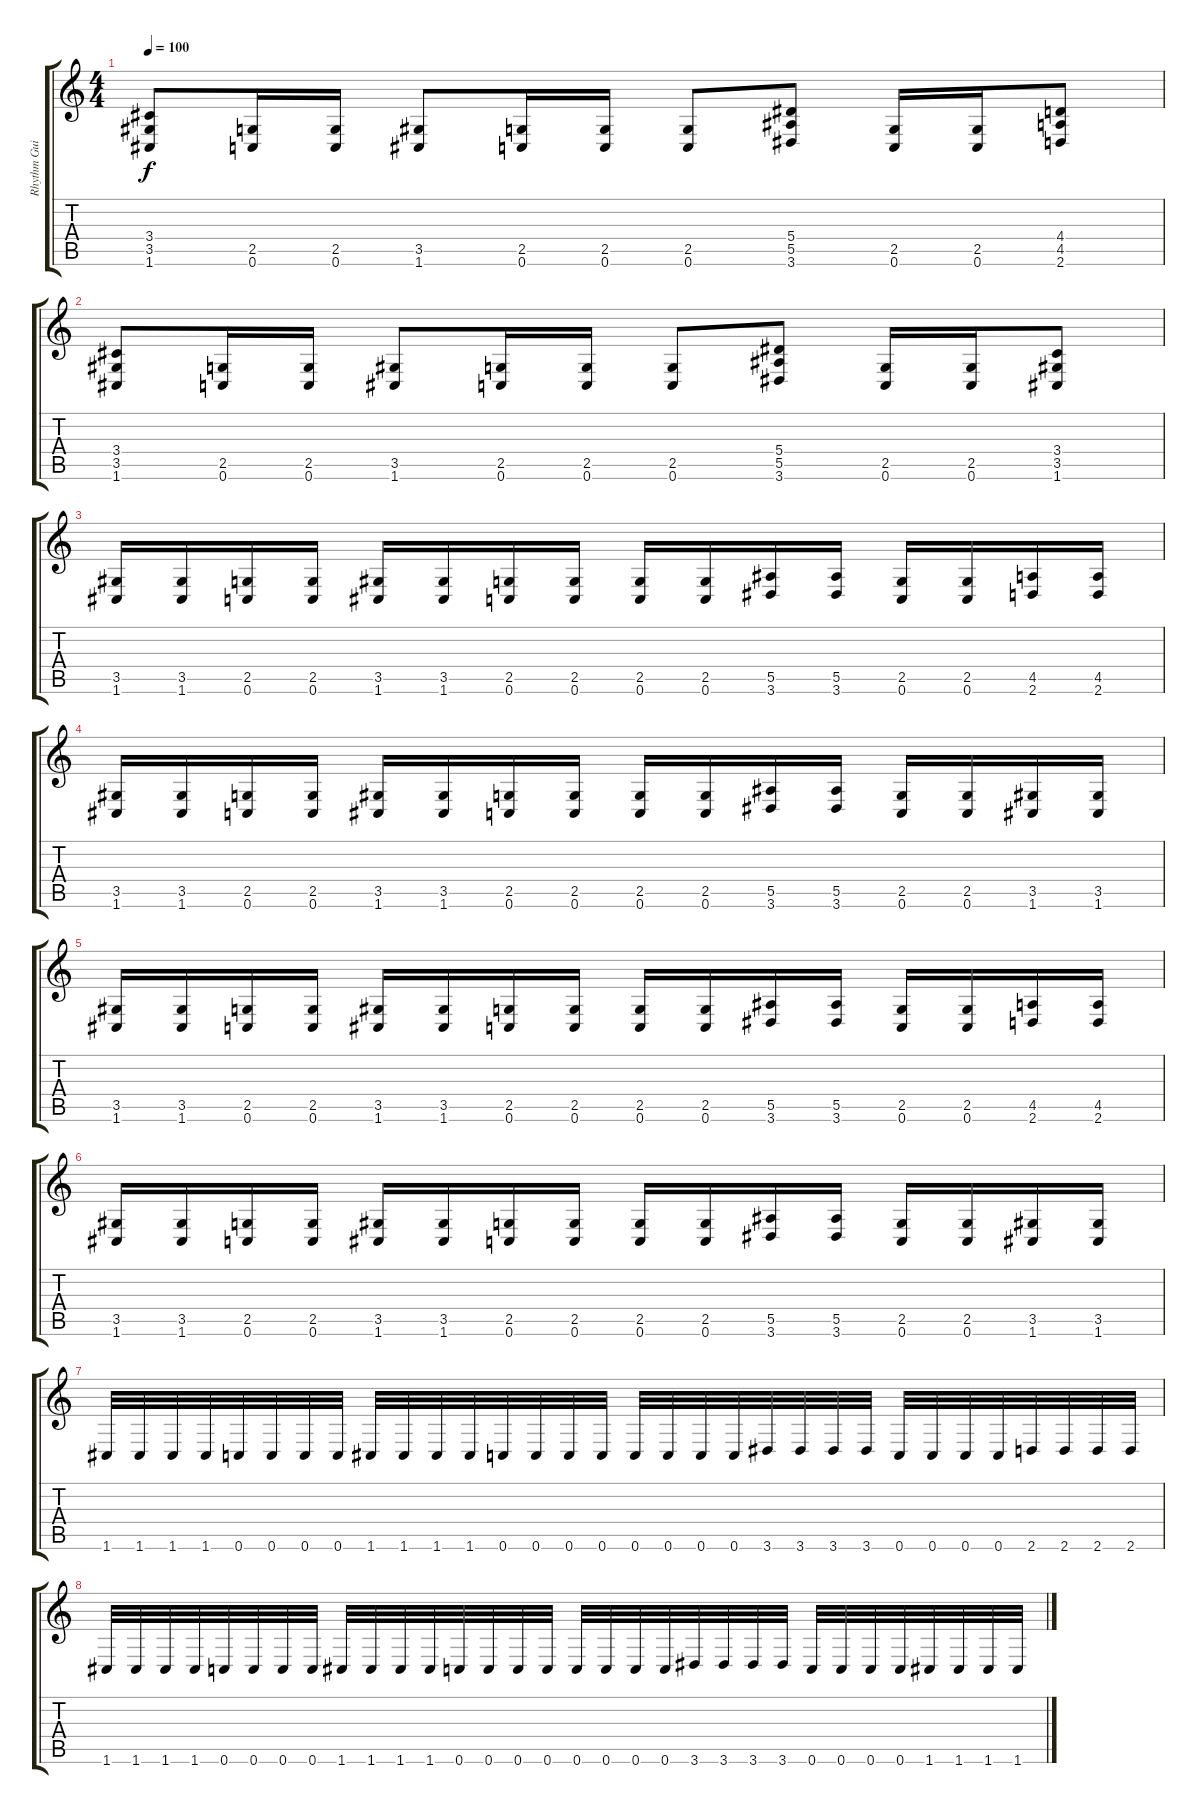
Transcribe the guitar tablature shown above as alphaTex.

\track ("Rhythm Guitar" "Rhythm Gui") {instrument distortionguitar}
\staff {score tabs}
\tuning (C4 G3 Eb3 Bb2 F2 C2) {hide}
\ts (4 4)
\tempo 100
\clef g2
\ks c
(3.4 3.5 1.6).8{dy f} (2.5 0.6).16 (2.5 0.6).16 (3.5 1.6).8 (2.5 0.6).16 (2.5 0.6).16 (2.5 0.6).8 (5.4 5.5 3.6).8 (2.5 0.6).16 (2.5 0.6).16 (4.4 4.5 2.6).8 |
(3.4 3.5 1.6).8 (2.5 0.6).16 (2.5 0.6).16 (3.5 1.6).8 (2.5 0.6).16 (2.5 0.6).16 (2.5 0.6).8 (5.4 5.5 3.6).8 (2.5 0.6).16 (2.5 0.6).16 (3.4 3.5 1.6).8 |
(3.5 1.6).16 (3.5 1.6).16 (2.5 0.6).16 (2.5 0.6).16 (3.5 1.6).16 (3.5 1.6).16 (2.5 0.6).16 (2.5 0.6).16 (2.5 0.6).16 (2.5 0.6).16 (5.5 3.6).16 (5.5 3.6).16 (2.5 0.6).16 (2.5 0.6).16 (4.5 2.6).16 (4.5 2.6).16 |
(3.5 1.6).16 (3.5 1.6).16 (2.5 0.6).16 (2.5 0.6).16 (3.5 1.6).16 (3.5 1.6).16 (2.5 0.6).16 (2.5 0.6).16 (2.5 0.6).16 (2.5 0.6).16 (5.5 3.6).16 (5.5 3.6).16 (2.5 0.6).16 (2.5 0.6).16 (3.5 1.6).16 (3.5 1.6).16 |
(3.5 1.6).16 (3.5 1.6).16 (2.5 0.6).16 (2.5 0.6).16 (3.5 1.6).16 (3.5 1.6).16 (2.5 0.6).16 (2.5 0.6).16 (2.5 0.6).16 (2.5 0.6).16 (5.5 3.6).16 (5.5 3.6).16 (2.5 0.6).16 (2.5 0.6).16 (4.5 2.6).16 (4.5 2.6).16 |
(3.5 1.6).16 (3.5 1.6).16 (2.5 0.6).16 (2.5 0.6).16 (3.5 1.6).16 (3.5 1.6).16 (2.5 0.6).16 (2.5 0.6).16 (2.5 0.6).16 (2.5 0.6).16 (5.5 3.6).16 (5.5 3.6).16 (2.5 0.6).16 (2.5 0.6).16 (3.5 1.6).16 (3.5 1.6).16 |
1.6.32 1.6.32 1.6.32 1.6.32 0.6.32 0.6.32 0.6.32 0.6.32 1.6.32 1.6.32 1.6.32 1.6.32 0.6.32 0.6.32 0.6.32 0.6.32 0.6.32 0.6.32 0.6.32 0.6.32 3.6.32 3.6.32 3.6.32 3.6.32 0.6.32 0.6.32 0.6.32 0.6.32 2.6.32 2.6.32 2.6.32 2.6.32 |
1.6.32 1.6.32 1.6.32 1.6.32 0.6.32 0.6.32 0.6.32 0.6.32 1.6.32 1.6.32 1.6.32 1.6.32 0.6.32 0.6.32 0.6.32 0.6.32 0.6.32 0.6.32 0.6.32 0.6.32 3.6.32 3.6.32 3.6.32 3.6.32 0.6.32 0.6.32 0.6.32 0.6.32 1.6.32 1.6.32 1.6.32 1.6.32
